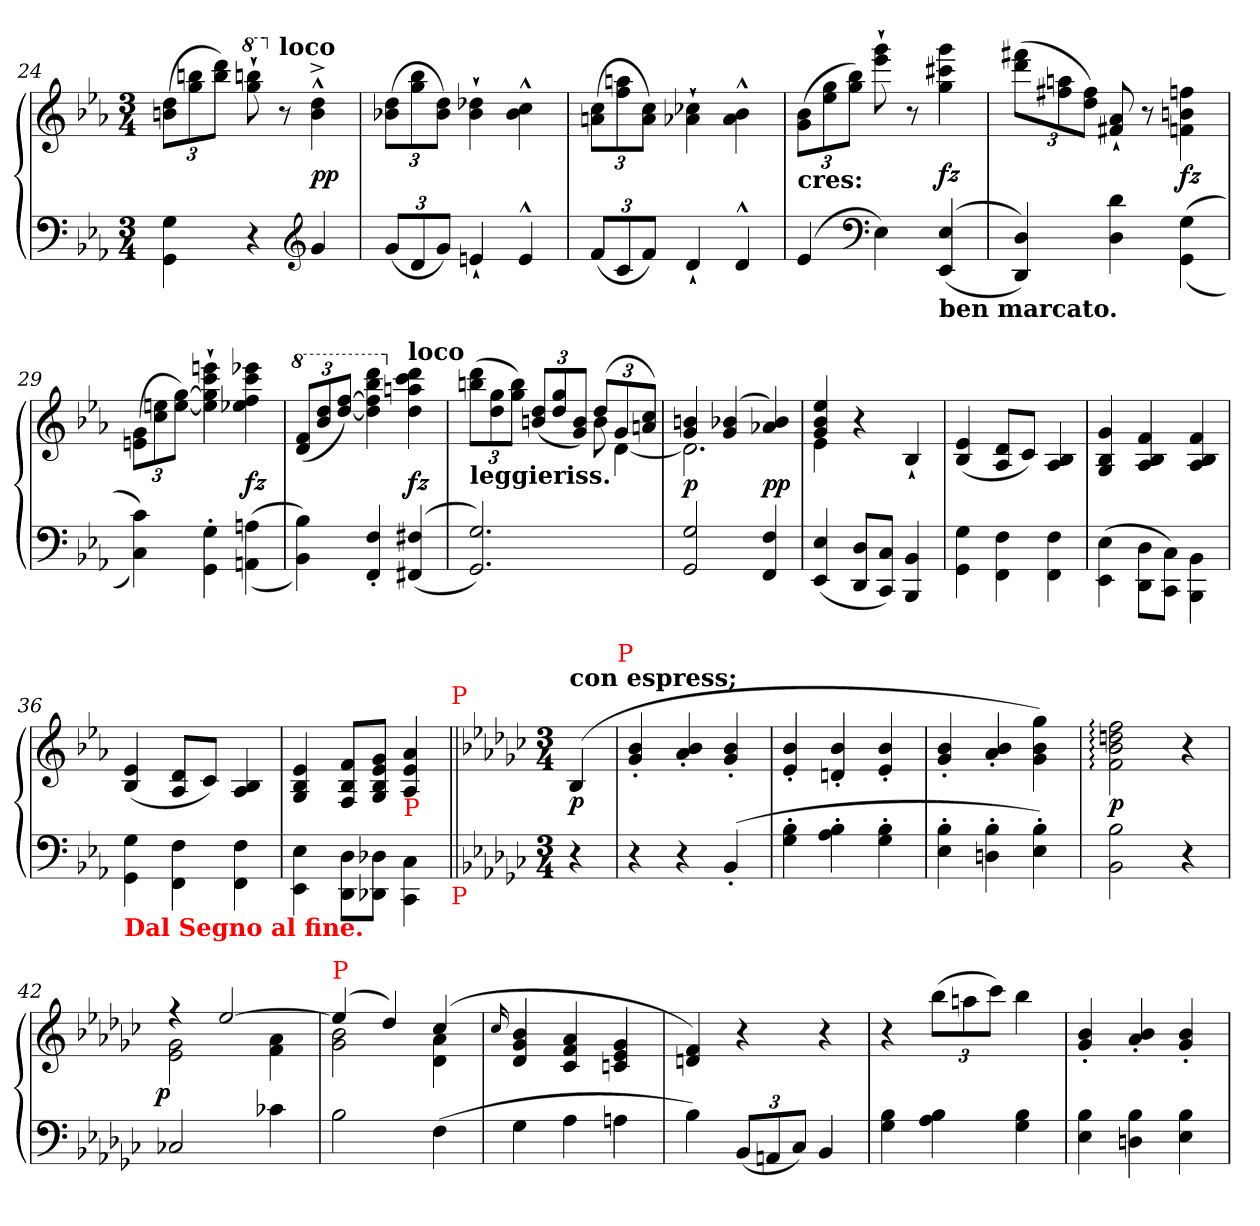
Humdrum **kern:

**kern	**kern	**dynam
*part1	*part1	*part1
*staff2	*staff1	*staff1/2
*clefF4	*clefG2	*
*k[b-e-a-]	*k[b-e-a-]	*
*c:	*c:	*
*M3/4	*M3/4	*
*	*Xbrackettup	*
=24	=24	=24
4G\ 4GG\	(>12dd 12bnL	.
.	12bbn 12gg	.
.	12ddd 12bbJ)	.
*	*8va	*
4r	8bbbn`> 8ggg`>	.
*	*X8va	*
!	!LO:TX:a:B:t=loco	!
.	8r	.
*clefG2	*	*
4g	4dd^^>^< 4b^^>^<	pp
=25	=25	=25
*Xbrackettup	*	*
(<12gL	(>12dd 12b-XL	.
12d	12bb- 12gg	.
12gJ)	12dd 12b-J)	.
4en`<	4dd-X`> 4b-`>	.
4e^^<	4cc^^> 4b-^^>	.
=26	=26	=26
(<12fL	(>12cc 12anL	.
12c	12aan 12ff	.
12fJ)	12cc 12aJ)	.
4d`<	4cc-X`> 4a-X`>	.
4d^^<	4b-^^>\ 4a-^^>\	.
=27	=27	=27
!	!LO:TX:c:B:t=cres&colon;	!
(>4e-	(>12b- 12gL	.
.	12gg 12ee-	.
.	12bb- 12ggJ)	.
*clefF4	*	*
4E-)	8ggg`> 8eee-`>	.
.	8r	.
!LO:TX:b:B:t=ben marcato.	!	!
(<(>4E- 4EE-	4ggg 4ccc#X 4gg	fz
=28	=28	=28
4D 4DD))	(>12fff#X 12dddL	.
.	12aan 12ff#X	.
.	12ff# 12ddJ)	.
4d 4D	8a-`< 8f#X`<	.
.	8r	.
(<(>4G\ 4GG\	4ffn 4bn 4fn	fz
=29	=29	=29
4c 4C))	(>12g 12enL	.
.	12een 12cc	.
.	[12gg [12eeJ)	.
4G'>\ 4GG'>\	4eeen`> 4ccc`> 4gg]`> 4ee]`>	.
(<(>4An 4AAn	4eee-X 4ccc 4ff 4ee-X	fz
=30	=30	=30
*	*8va	*
4B- 4BB-))	(>12ff 12ddL	.
.	12ddd 12bb-	.
.	[12fff [12dddJ)	.
4F'< 4FF'<	4dddd 4bbb- 4fff] 4ddd]	.
*	*X8va	*
!	!LO:TX:a:B:t=loco	!
(<(>4F#X 4FF#X	4ddd 4ccc 4aan 4dd	fz
=31	=31	=31
*	*^	*
!	!LO:TX:b:B:t=leggieriss.	!	!
2.G 2.GG))	(>12ddd 12bbnL	2ryy	.
.	12gg 12dd	.	.
.	12bb 12ggJ)	.	.
.	(<12dd/ 12bn/L	.	.
.	12gg 12dd	.	.
.	12b 12gJ)	.	.
*	*	*Xtuplet	*
.	(>12ddL	12b	.
.	12g	[6d	.
.	12cc 12anJ)	.	.
=32	=32	=32	=32
2G 2GG	4bn 4g	2.d]	p
.	(4b-X 4g	.	.
4F 4FF	4b- 4a-X)	.	pp
=33	=33	=33	=33
(<4E- 4EE-	4ee- 4b- 4g	4e-	.
8D 8DDL	4r	2ryy	.
8C 8CCJ)	.	.	.
4BB- 4BBB-	4B-`<	.	.
*	*v	*v	*
=34	=34	=34
4G\ 4GG\	(>4e-/ 4B-/	.
4F\ 4FF\	8d/ 8A-/L	.
.	8cJ)	.
4F\ 4FF\	4B-/ 4A-/	.
=35	=35	=35
(<4E-\ 4EE-\	4g/ 4B-/ 4G/	.
8D\ 8DD\L	4f/ 4B-/ 4A-/	.
8C\ 8CC\J)	.	.
4BB-\ 4BBB-\	4f/ 4B-/ 4A-/	.
=36	=36	=36
!LO:TX:b:B:color=red:t=Dal Segno al fine.	!	!
4G\ 4GG\	(>4e-/ 4B-/	.
4F\ 4FF\	8d/ 8A-/L	.
.	8cJ)	.
4F\ 4FF\	4B-/ 4A-/	.
=37	=37	=37
4E-\ 4EE-\	4e-/ 4B-/ 4G/	.
8D\ 8DD\L	8f/ 8B-/ 8F/L	.
8D-X\ 8DD-X\J	8g/ 8e-/ 8B-/ 8G/J	.
!	!LO:TX:b:color=red:t=P	!
4C\ 4CC\	4a-/ 4e-/ 4A-/	.
!	!LO:TX:a:color=red:t=P	!
!LO:TX:b:color=red:t=P	!	!
=||	=||	=||
*k[b-e-a-d-g-c-]	*k[b-e-a-d-g-c-]	*
*M3/4	*M3/4	*
!	!LO:TX:a:B:t=con espress;	!
4r	(>4B-	p
!	!LO:TX:a:color=red:t=P	!
=38	=38	=38
4r	4b-'< 4g-'<	.
4r	4b-'< 4a-'<	.
(>4BB-'<	4b-'< 4g-'<	.
=39	=39	=39
4B-'> 4G-'>	4b-'< 4e-'<	.
4B-'> 4A-'>	4b-'< 4dn'<	.
4B-'> 4G-'>	4b-'< 4e-'<	.
=40	=40	=40
4B-'> 4E-'>	4b-'< 4g-'<	.
4B-'> 4Dn'>	4b-'< 4a-'<	.
4B-'> 4E-'>)	4gg- 4b- 4g-)	.
=41	=41	=41
2B- 2BB-	2ff: 2ddn: 2b-: 2f:	p
4r	4r	.
=42	=42	=42
*	*^	*
!	!	!	!LO:DY:rj
2C-X	4rff	2g- 2e-	p
.	[2ee-	.	.
4c-X	.	4a- 4f	.
=43	=43	=43	=43
!	!LO:TX:a:color=red:t=P	!	!
2B-	(>4ee-]	2b- 2g-	.
.	4dd-)	.	.
(>4F	(>4cc-	4a- 4d-	.
*	*v	*v	*
=44	=44	=44
.	16qqcc-/	.
4G-	4b- 4g- 4d-	.
4A-	4a- 4f 4c-	.
4An	4g- 4e- 4cn	.
=45	=45	=45
4B-)	4f 4dn)	.
(<12BB-L	4r	.
12AAn	.	.
12C-J)	.	.
4BB-	4r	.
=46	=46	=46
4B- 4G-	4r	.
*	*tuplet	*
4B- 4A-	(>12bb-L	.
.	12aan	.
.	12ccc-J)	.
4B- 4G-	4bb-	.
=47	=47	=47
4B- 4E-	4b-'> 4g-'>	.
4B- 4Dn	4b-'> 4a-'>	.
4B- 4E-	4b-'> 4g-'>	.
=	=	=
*-	*-	*-
